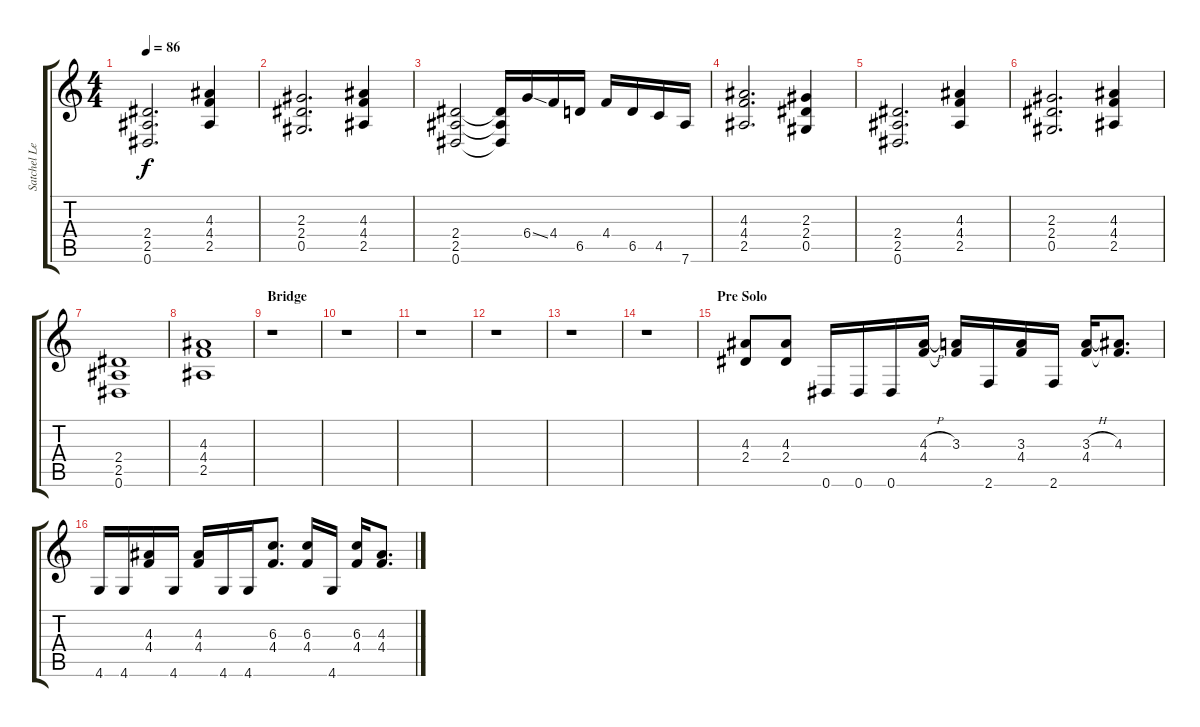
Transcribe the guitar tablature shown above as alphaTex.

\track ("Satchel Lead" "Satchel Le") {instrument distortionguitar}
\staff {score tabs}
\tuning (Eb4 Bb3 Gb3 Db3 Ab2 Eb2) {hide}
\ts (4 4)
\tempo 86
\clef g2
\ks c
(2.4 2.5 0.6).2{d dy f} (4.3 4.4 2.5).4 |
(2.3 2.4 0.5).2{d} (4.3 4.4 2.5).4 |
(2.4 2.5 0.6).2 (2.4{t} 2.5{t} 0.6{t}).16 6.4{ss}.16 4.4.16 6.5.16 4.4.16 6.5.16 4.5.16 7.6.16 |
(4.3 4.4 2.5).2{d} (2.3 2.4 0.5).4 |
(2.4 2.5 0.6).2{d} (4.3 4.4 2.5).4 |
(2.3 2.4 0.5).2{d} (4.3 4.4 2.5).4 |
(2.4 2.5 0.6).1 |
(4.3 4.4 2.5).1 |
\section ("" "Bridge")
r.1 |
r.1 |
r.1 |
r.1 |
r.1 |
r.1 |
\section ("" "Pre Solo")
(4.3 2.4).8 (4.3 2.4).8 0.6.16 0.6.16 0.6.16 (4.3{h} 4.4).16 (3.3 4.4{t}).16 2.6.16 (3.3 4.4).16 2.6.16 (3.3{h} 4.4).16 (4.3 4.4{t}).8{d} |
4.6.16 4.6.16 (4.3 4.4).16 4.6.16 (4.3 4.4).16 4.6.16 4.6.16 (6.3 4.4).8{d} (6.3 4.4).16 4.6.16 (6.3 4.4).16 (4.3 4.4).8{d}
